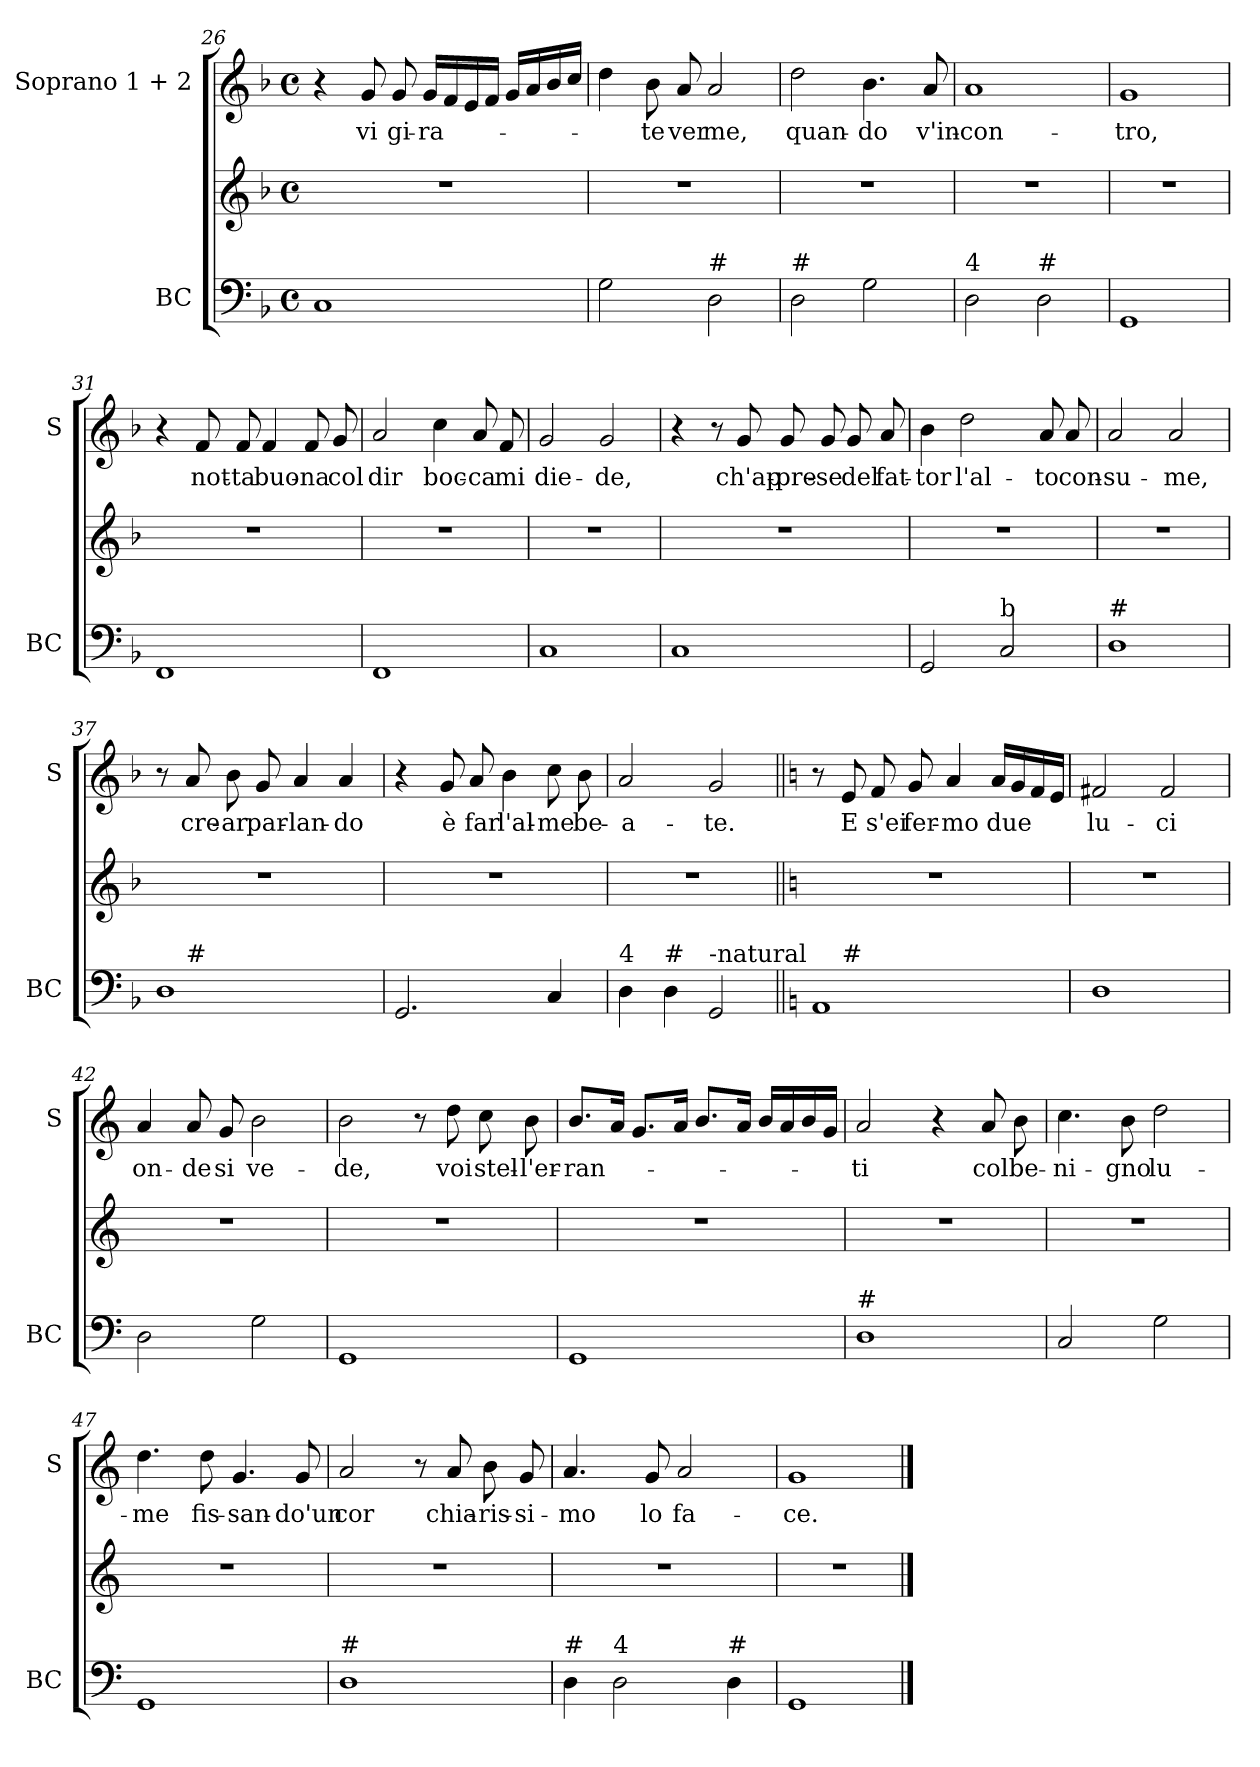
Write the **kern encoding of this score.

**kern	**kern	**kern	**text
*part2	*part2	*part1	*part1
*staff3	*staff2	*staff1	*staff1
*I"BC	*	*I"Soprano     1 + 2	*
*I'BC	*	*I'S	*
!!LO:LB:g=z
*clefF4	*clefG2	*clefG2	*
*k[b-]	*k[b-]	*k[b-]	*
*F:	*F:	*F:	*
*M4/4	*M4/4	*M4/4	*
*met(c)	*met(c)	*met(c)	*
=26	=26	=26	=26
1C	1r	4r	.
!	!	!	!LO:LY:b
.	.	8g/	vi
!	!	!	!LO:LY:b
.	.	8g/	gi-
!	!	!	!LO:LY:b
.	.	16g/LL	-ra-
.	.	16f/	.
.	.	16e/	.
.	.	16f/JJ	.
.	.	16g/LL	.
.	.	16a/	.
.	.	16b-/	.
.	.	16cc/JJ	.
=27	=27	=27	=27
2G\	1r	4dd\	.
!	!	!	!LO:LY:b
.	.	8b-\	-te
!	!	!	!LO:LY:b
.	.	8a/	ver
!LO:TX:a:t=#	!	!	!
!	!	!	!LO:LY:b
2D\	.	2a/	me,
=28	=28	=28	=28
!LO:TX:a:t=#	!	!	!
!	!	!	!LO:LY:b
2D\	1r	2dd\	quan-
!	!	!	!LO:LY:b
2G\	.	4.b-\	-do
!	!	!	!LO:LY:b
.	.	8a/	v'in-
=29	=29	=29	=29
!LO:TX:a:t=4	!	!	!
!	!	!	!LO:LY:b
2D\	1r	1a	-con-
!LO:TX:a:t=#	!	!	!
2D\	.	.	.
=30	=30	=30	=30
!	!	!	!LO:LY:b
1GG	1r	1g	-tro,
!!LO:LB:g=z
=31	=31	=31	=31
1FF	1r	4r	.
!	!	!	!LO:LY:b
.	.	8f/	not-
!	!	!	!LO:LY:b
.	.	8f/	-ta
!	!	!	!LO:LY:b
.	.	4f/	buo-
!	!	!	!LO:LY:b
.	.	8f/	-na
!	!	!	!LO:LY:b
.	.	8g/	col
=32	=32	=32	=32
!	!	!	!LO:LY:b
1FF	1r	2a/	dir
!	!	!	!LO:LY:b
.	.	4cc\	boc-
!	!	!	!LO:LY:b
.	.	8a/	-ca
!	!	!	!LO:LY:b
.	.	8f/	mi
=33	=33	=33	=33
!	!	!	!LO:LY:b
1C	1r	2g/	die-
!	!	!	!LO:LY:b
.	.	2g/	-de,
=34	=34	=34	=34
1C	1r	4r	.
.	.	8r	.
!	!	!	!LO:LY:b
.	.	8g/	ch'ap-
!	!	!	!LO:LY:b
.	.	8g/	-pre-
!	!	!	!LO:LY:b
.	.	8g/	-se
!	!	!	!LO:LY:b
.	.	8g/	del
!	!	!	!LO:LY:b
.	.	8a/	fat-
=35	=35	=35	=35
!	!	!	!LO:LY:b
2GG/	1r	4b-\	-tor
!	!	!	!LO:LY:b
.	.	2dd\	l'al-
!LO:TX:a:t=b	!	!	!
2C/	.	.	.
!	!	!	!LO:LY:b
.	.	8a/	-to
!	!	!	!LO:LY:b
.	.	8a/	con-
!!LO:PB:g=z
=36	=36	=36	=36
!LO:TX:a:t=#	!	!	!
!	!	!	!LO:LY:b
1D	1r	2a/	-su-
!	!	!	!LO:LY:b
.	.	2a/	-me,
=37	=37	=37	=37
*^	*	*	*
1D	8ryy	1r	8r	.
!	!LO:TX:a:t=#	!	!	!
!	!	!	!	!LO:LY:b
.	2..ryy	.	8a/	cre-
!	!	!	!	!LO:LY:b
.	.	.	8b-\	-ar
!	!	!	!	!LO:LY:b
.	.	.	8g/	par-
!	!	!	!	!LO:LY:b
.	.	.	4a/	-lan-
!	!	!	!	!LO:LY:b
.	.	.	4a/	-do
*v	*v	*	*	*
=38	=38	=38	=38
2.GG/	1r	4r	.
!	!	!	!LO:LY:b
.	.	8g/	è
!	!	!	!LO:LY:b
.	.	8a/	far
!	!	!	!LO:LY:b
.	.	4b-\	l'al-
!	!	!	!LO:LY:b
4C/	.	8cc\	-me
!	!	!	!LO:LY:b
.	.	8b-\	be-
=39	=39	=39	=39
!LO:TX:a:t=4	!	!	!
!	!	!	!LO:LY:b
4D\	1r	2a/	-a-
!LO:TX:a:t=#	!	!	!
4D\	.	.	.
!LO:TX:a:t=-natural	!	!	!
!	!	!	!LO:LY:b
2GG/	.	2g/	-te.
=40||	=40||	=40||	=40||
*k[]	*k[]	*k[]	*
*C:	*C:	*C:	*
*^	*	*	*
1AA	8ryy	1r	8r	.
!	!LO:TX:a:t=#	!	!	!
!	!	!	!	!LO:LY:b
.	2..ryy	.	8e/	E
!	!	!	!	!LO:LY:b
.	.	.	8f/	s'ei
!	!	!	!	!LO:LY:b
.	.	.	8g/	fer-
!	!	!	!	!LO:LY:b
.	.	.	4a/	-mo
!	!	!	!	!LO:LY:b
.	.	.	16a/LL	due
.	.	.	16g/	.
.	.	.	16f/	.
.	.	.	16e/JJ	.
!!LO:LB:g=z
=41	=41	=41	=41	=41
!	!	!	!	!LO:LY:b
*v	*v	*	*	*
1D	1r	2f#X/	lu-
!	!	!	!LO:LY:b
.	.	2f#/	-ci
=42	=42	=42	=42
!	!	!	!LO:LY:b
2D\	1r	4a/	on-
!	!	!	!LO:LY:b
.	.	8a/	-de
!	!	!	!LO:LY:b
.	.	8g/	si
!	!	!	!LO:LY:b
2G\	.	2b\	ve-
=43	=43	=43	=43
!	!	!	!LO:LY:b
1GG	1r	2b\	-de,
.	.	8r	.
!	!	!	!LO:LY:b
.	.	8dd\	voi
!	!	!	!LO:LY:b
.	.	8cc\	stel-
!	!	!	!LO:LY:b
.	.	8b\	-l'er-
=44	=44	=44	=44
!	!	!	!LO:LY:b
1GG	1r	8.b/L	-ran-
.	.	16a/Jk	.
.	.	8.g/L	.
.	.	16a/Jk	.
.	.	8.b/L	.
.	.	16a/Jk	.
.	.	16b/LL	.
.	.	16a/	.
.	.	16b/	.
.	.	16g/JJ	.
=45	=45	=45	=45
!LO:TX:a:t=#	!	!	!
!	!	!	!LO:LY:b
1D	1r	2a/	-ti
.	.	4r	.
!	!	!	!LO:LY:b
.	.	8a/	col
!	!	!	!LO:LY:b
.	.	8b\	be-
!!LO:LB:g=z
=46	=46	=46	=46
!	!	!	!LO:LY:b
2C/	1r	4.cc\	-ni-
!	!	!	!LO:LY:b
.	.	8b\	-gno
!	!	!	!LO:LY:b
2G\	.	2dd\	lu-
=47	=47	=47	=47
!	!	!	!LO:LY:b
1GG	1r	4.dd\	-me
!	!	!	!LO:LY:b
.	.	8dd\	fis-
!	!	!	!LO:LY:b
.	.	4.g/	-san-
!	!	!	!LO:LY:b
.	.	8g/	-do'un
=48	=48	=48	=48
!LO:TX:a:t=#	!	!	!
!	!	!	!LO:LY:b
1D	1r	2a/	cor
.	.	8r	.
!	!	!	!LO:LY:b
.	.	8a/	chia-
!	!	!	!LO:LY:b
.	.	8b\	-ris-
!	!	!	!LO:LY:b
.	.	8g/	-si-
=49	=49	=49	=49
!LO:TX:a:t=#	!	!	!
!	!	!	!LO:LY:b
4D\	1r	4.a/	-mo
!LO:TX:a:t=4	!	!	!
2D\	.	.	.
!	!	!	!LO:LY:b
.	.	8g/	lo
!	!	!	!LO:LY:b
.	.	2a/	fa-
!LO:TX:a:t=#	!	!	!
4D\	.	.	.
=50	=50	=50	=50
!	!	!	!LO:LY:b
1GG	1r	1g	-ce.
==	==	==	==
*-	*-	*-	*-
